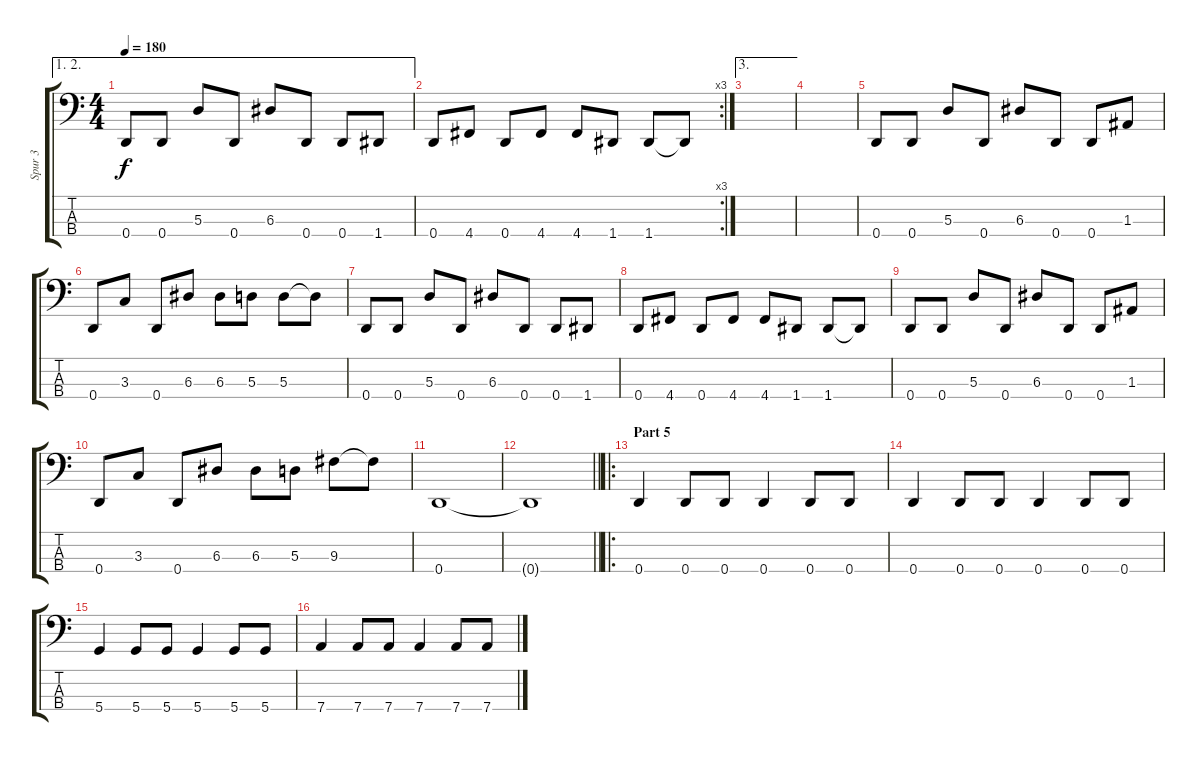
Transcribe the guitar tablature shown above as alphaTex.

\track ("Spur 3" "Spur 3") {instrument electricbasspick}
\staff {score tabs}
\tuning (G2 D2 A1 D1) {hide}
\ae (1 2)
\ts (4 4)
\tempo 180
\clef f4
\ks c
0.4.8{dy f} 0.4.8 5.3.8 0.4.8 6.3.8 0.4.8 0.4.8 1.4.8 |
\rc 3
0.4.8 4.4.8 0.4.8 4.4.8 4.4.8 1.4.8 1.4.8 1.4{t}.8 |
\ae 3
|
|
0.4.8 0.4.8 5.3.8 0.4.8 6.3.8 0.4.8 0.4.8 1.3.8 |
0.4.8 3.3.8 0.4.8 6.3.8 6.3.8 5.3.8 5.3.8 5.3{t}.8 |
0.4.8 0.4.8 5.3.8 0.4.8 6.3.8 0.4.8 0.4.8 1.4.8 |
0.4.8 4.4.8 0.4.8 4.4.8 4.4.8 1.4.8 1.4.8 1.4{t}.8 |
0.4.8 0.4.8 5.3.8 0.4.8 6.3.8 0.4.8 0.4.8 1.3.8 |
0.4.8 3.3.8 0.4.8 6.3.8 6.3.8 5.3.8 9.3.8 9.3{t}.8 |
0.4.1 |
\barLineRight lightlight
0.4{t}.1 |
\ro
\section ("" "Part 5")
0.4.4 0.4.8 0.4.8 0.4.4 0.4.8 0.4.8 |
0.4.4 0.4.8 0.4.8 0.4.4 0.4.8 0.4.8 |
5.4.4 5.4.8 5.4.8 5.4.4 5.4.8 5.4.8 |
7.4.4 7.4.8 7.4.8 7.4.4 7.4.8 7.4.8
